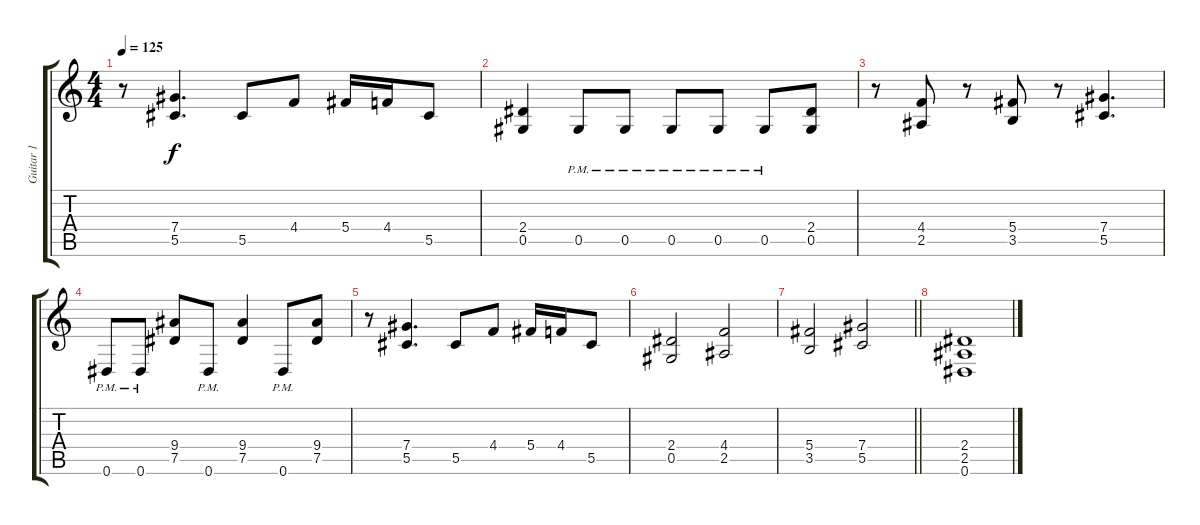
\track ("Guitar 1" "Guitar 1") {instrument overdrivenguitar}
\staff {score tabs}
\tuning (Eb4 Bb3 Gb3 Db3 Ab2 Eb2) {hide}
\ts (4 4)
\tempo 125
\clef g2
\ks c
r.8{dy f} (7.4 5.5).4{d} 5.5.8 4.4.8 5.4.16 4.4.16 5.5.8 |
(2.4 0.5).4 0.5{pm}.8 0.5{pm}.8 0.5{pm}.8 0.5{pm}.8 0.5{pm}.8 (2.4 0.5).8 |
r.8 (4.4 2.5).8 r.8 (5.4 3.5).8 r.8 (7.4 5.5).4{d} |
0.6{pm}.8 0.6{pm}.8 (9.4 7.5).8 0.6{pm}.8 (9.4 7.5).4 0.6{pm}.8 (9.4 7.5).8 |
r.8 (7.4 5.5).4{d} 5.5.8 4.4.8 5.4.16 4.4.16 5.5.8 |
(2.4 0.5).2 (4.4 2.5).2 |
\barLineRight lightlight
(5.4 3.5).2 (7.4 5.5).2 |
(2.4 2.5 0.6).1
